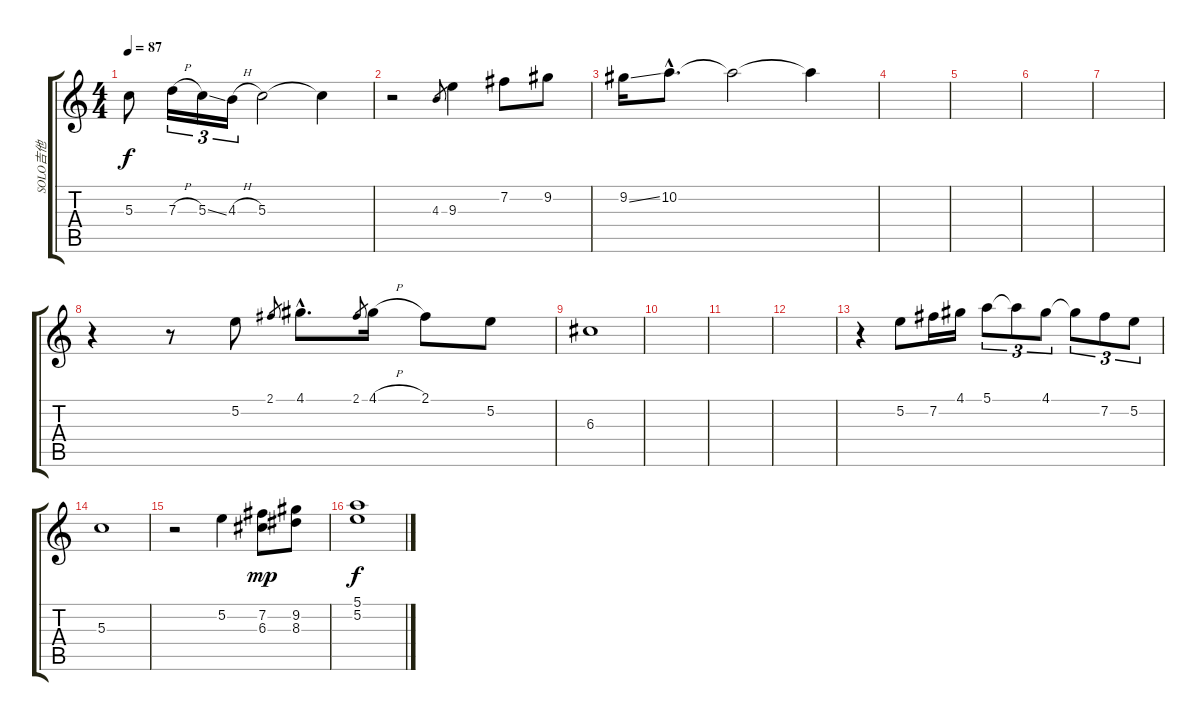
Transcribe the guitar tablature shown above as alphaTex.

\track ("SOLO吉他" "SOLO吉他") {instrument acousticguitarnylon}
\staff {score tabs}
\tuning (E4 B3 G3 D3 A2 E2) {hide}
\ts (4 4)
\tempo 87
\clef g2
\ks c
5.3.8{dy f} 7.3{h}.16{tu (3 2)} 5.3{ss}.16{tu (3 2)} 4.3{h}.16{tu (3 2)} 5.3.2 5.3{t}.4 |
r.2 4.3.8{gr} 9.3.4 7.2.8 9.2.8 |
9.2{ss}.16 10.2{hac}.8{d} 10.2{t}.2 10.2{t}.4 |
|
|
|
|
r.4 r.8 5.2.8 2.1.8{gr} 4.1{hac}.8{d} 2.1.8{gr} 4.1{h}.16 2.1.8 5.2.8 |
6.3.1 |
|
|
|
r.4 5.2.8 7.2.16 4.1.16 5.1.8{tu (3 2)} 5.1{t}.8{tu (3 2)} 4.1.8{tu (3 2)} 4.1{t}.8{tu (3 2)} 7.2.8{tu (3 2)} 5.2.8{tu (3 2)} |
5.3.1 |
r.2 5.2.4 (7.2 6.3).8{dy mp} (9.2 8.3).8 |
(5.1 5.2).1{dy f}
